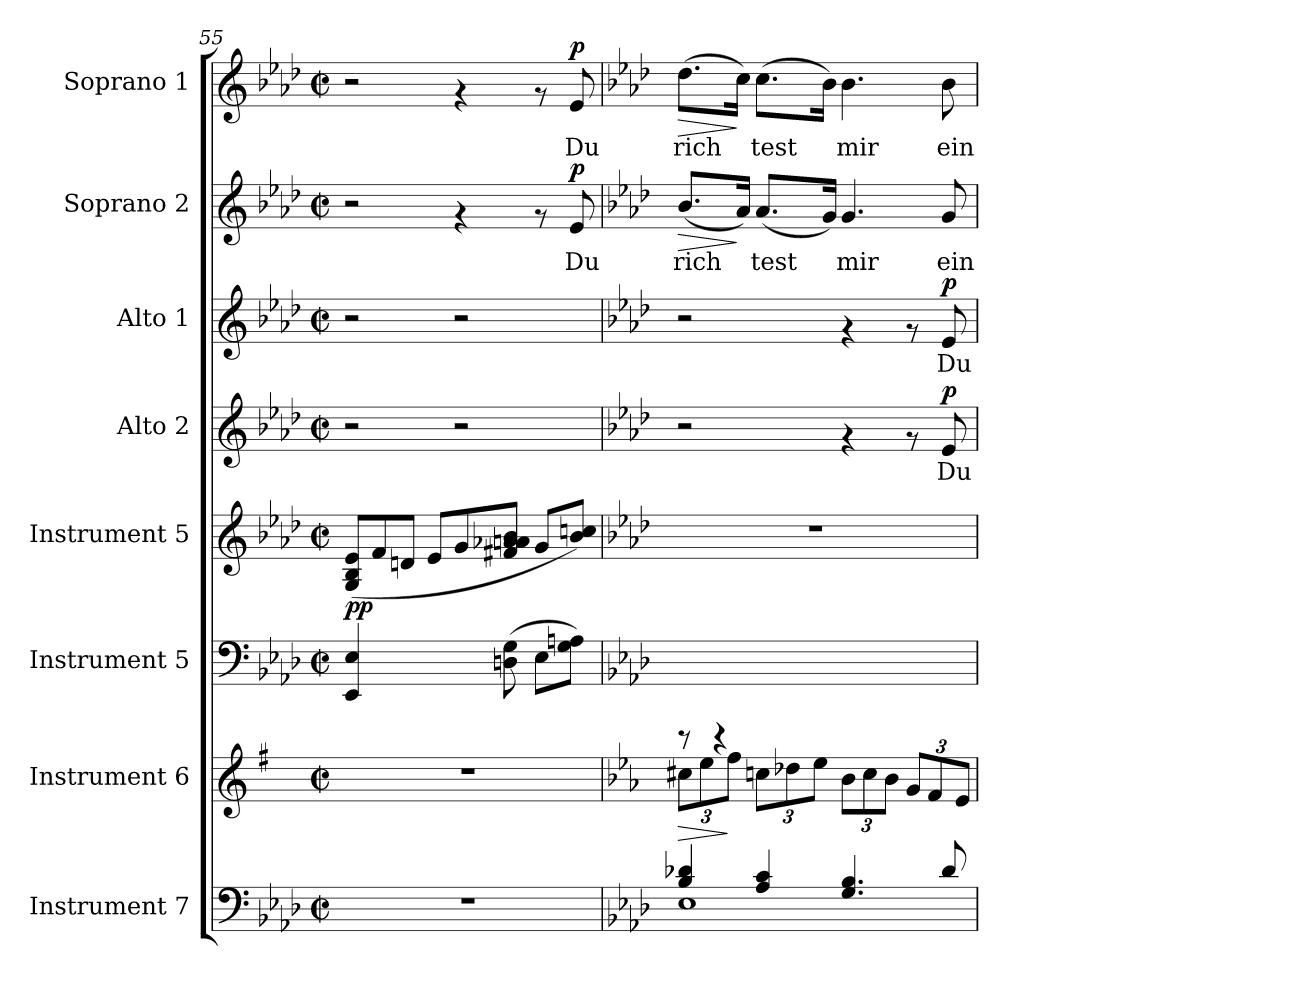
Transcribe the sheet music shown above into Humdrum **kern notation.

**kern	**kern	**dynam	**kern	**kern	**dynam	**kern	**text	**dynam	**kern	**text	**dynam	**kern	**text	**dynam	**kern	**text	**dynam
*part8	*part7	*part7	*part6	*part5	*part5	*part4	*part4	*part4	*part3	*part3	*part3	*part2	*part2	*part2	*part1	*part1	*part1
*staff8	*staff7	*staff7	*staff6	*staff5	*staff5	*staff4	*staff4	*staff4	*staff3	*staff3	*staff3	*staff2	*staff2	*staff2	*staff1	*staff1	*staff1
*I"Instrument 7	*I"Instrument 6	*	*I"Instrument 5	*I"Instrument 5	*	*I"Alto 2	*	*	*I"Alto 1	*	*	*I"Soprano 2	*	*	*I"Soprano 1	*	*
*clefF4	*clefG2	*	*clefF4	*clefG2	*	*clefG2	*	*	*clefG2	*	*	*clefG2	*	*	*clefG2	*	*
*k[b-e-a-d-]	*k[f#]	*	*k[b-e-a-d-]	*k[b-e-a-d-]	*	*k[b-e-a-d-]	*	*	*k[b-e-a-d-]	*	*	*k[b-e-a-d-]	*	*	*k[b-e-a-d-]	*	*
*A-:	*G:	*	*A-:	*A-:	*	*A-:	*	*	*A-:	*	*	*A-:	*	*	*A-:	*	*
*M2/2	*M2/2	*	*M2/2	*M2/2	*	*M2/2	*	*	*M2/2	*	*	*M2/2	*	*	*M2/2	*	*
*met(c|)	*met(c|)	*	*met(c|)	*met(c|)	*	*met(c|)	*	*	*met(c|)	*	*	*met(c|)	*	*	*met(c|)	*	*
=55	=55	=55	=55	=55	=55	=55	=55	=55	=55	=55	=55	=55	=55	=55	=55	=55	=55
!	!	!	!	!	!LO:DY:b	!	!	!	!	!	!	!	!	!	!	!	!
1r	1r	.	4EE-/ 4E-/	(>8e-/ 8B-/ 8G/L	pp	2r	.	.	2r	.	.	2r	.	.	2r	.	.
.	.	.	.	8f/	.	.	.	.	.	.	.	.	.	.	.	.	.
.	.	.	4.ryy	8dn/J	.	.	.	.	.	.	.	.	.	.	.	.	.
.	.	.	.	8e-/L	.	.	.	.	.	.	.	.	.	.	.	.	.
.	.	.	.	8g/	.	2r	.	.	2r	.	.	4rf	.	.	4rf	.	.
.	.	.	(>8G\ 8Dn\	8b-/ 8an/ 8a-/ 8f#X/J	.	.	.	.	.	.	.	.	.	.	.	.	.
.	.	.	8E-\L	8g/L	.	.	.	.	.	.	.	8rf	.	.	8rf	.	.
!	!	!	!	!	!	!	!	!	!	!	!	!	!LO:LY:b:cj	!LO:DY:a	!	!LO:LY:b:cj	!LO:DY:a
.	.	.	8G\ 8An\J)	8b-/ 8ccn/J)	.	.	.	.	.	.	.	8e-/	Du	p	8e-/	Du	p
!!LO:PB:g=z
=56	=56	=56	=56	=56	=56	=56	=56	=56	=56	=56	=56	=56	=56	=56	=56	=56	=56
*	*k[b-e-a-]	*	*	*	*	*	*	*	*	*	*	*	*	*	*	*	*
*	*E-:	*	*	*	*	*	*	*	*	*	*	*	*	*	*	*	*
*^	*	*	*	*	*	*	*	*	*	*	*	*	*	*	*	*	*
*	*	*Xbrackettup	*	*	*	*	*	*	*	*	*	*	*	*	*	*	*	*
!	!	!	!LO:HP:b	!	!	!	!	!	!	!	!	!	!	!LO:LY:b:cj	!LO:HP:b	!	!LO:LY:b:cj	!LO:HP:b
4d-X/ 4B-/	1E-	12cc#X\L	>	8rCCC	1r	.	2r	.	.	2r	.	.	(<8.b-/L	rich-	>	(>8.dd-\L	rich-	>
.	.	12ee-\	.	.	.	.	.	.	.	.	.	.	.	.	.	.	.	.
.	.	.	.	4rCCC	.	.	.	.	.	.	.	.	.	.	.	.	.	.
.	.	12ff\J	]	.	.	.	.	.	.	.	.	.	.	.	.	.	.	.
!	!	!	!	!	!	!	!	!	!	!	!	!	!	!LO:LY:b:cj	!	!	!LO:LY:b:cj	!
.	.	.	.	.	.	.	.	.	.	.	.	.	16a-/J)	--	]	16cc\J)	--	]
!	!	!	!	!	!	!	!	!	!	!	!	!	!	!LO:LY:b:cj	!	!	!LO:LY:b:cj	!
4c/ 4A-/	.	12cc\L	.	.	.	.	.	.	.	.	.	.	(<8.a-/L	-test	.	(>8.cc\L	-test	.
.	.	12dd-\	.	.	.	.	.	.	.	.	.	.	.	.	.	.	.	.
.	.	.	.	2ryy	.	.	.	.	.	.	.	.	.	.	.	.	.	.
.	.	12ee-\J	.	.	.	.	.	.	.	.	.	.	.	.	.	.	.	.
!	!	!	!	!	!	!	!	!	!	!	!	!	!	!LO:LY:b:cj	!	!	!LO:LY:b:cj	!
.	.	.	.	.	.	.	.	.	.	.	.	.	16g/J)	.	.	16b-\J)	.	.
!	!	!	!	!	!	!	!	!	!	!	!	!	!	!LO:LY:b:cj	!	!	!LO:LY:b:cj	!
4.B-/ 4.G/	.	12b-\L	.	.	.	.	4rf	.	.	4rf	.	.	4.g/	mir	.	4.b-\	mir	.
.	.	12cc\	.	.	.	.	.	.	.	.	.	.	.	.	.	.	.	.
.	.	12b-\J	.	.	.	.	.	.	.	.	.	.	.	.	.	.	.	.
.	.	12g/L	.	.	.	.	8rf	.	.	8rf	.	.	.	.	.	.	.	.
.	.	12f/	.	.	.	.	.	.	.	.	.	.	.	.	.	.	.	.
!	!	!	!	!	!	!	!	!LO:LY:b:cj	!LO:DY:a	!	!LO:LY:b:cj	!LO:DY:a	!	!LO:LY:b:cj	!	!	!LO:LY:b:cj	!
8d-/	.	.	.	8ryy	.	.	8e-/	Du	p	8e-/	Du	p	8g/	ein	.	8b-\	ein	.
.	.	12e-/J	.	.	.	.	.	.	.	.	.	.	.	.	.	.	.	.
*v	*v	*	*	*	*	*	*	*	*	*	*	*	*	*	*	*	*	*
=	=	=	=	=	=	=	=	=	=	=	=	=	=	=	=	=	=
*-	*-	*-	*-	*-	*-	*-	*-	*-	*-	*-	*-	*-	*-	*-	*-	*-	*-
